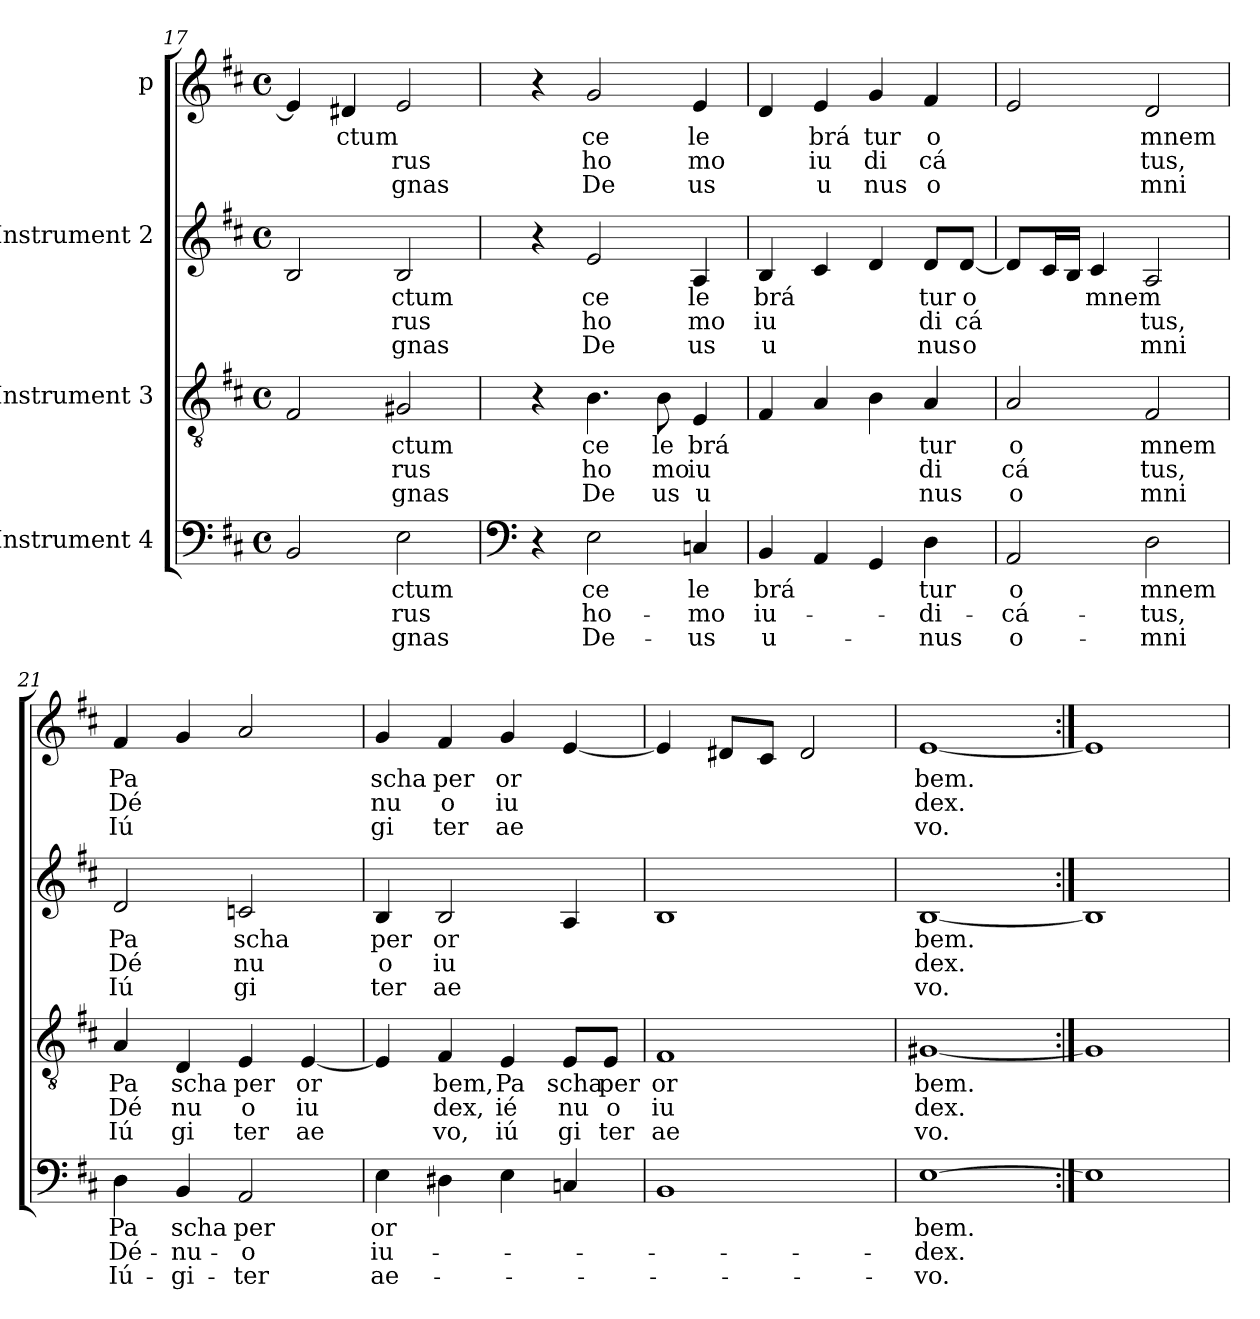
**kern	**text	**text	**text	**kern	**text	**text	**text	**kern	**text	**text	**text	**kern	**text	**text	**text
*part4	*part4	*part4	*part4	*part3	*part3	*part3	*part3	*part2	*part2	*part2	*part2	*part1	*part1	*part1	*part1
*staff4	*staff4	*staff4	*staff4	*staff3	*staff3	*staff3	*staff3	*staff2	*staff2	*staff2	*staff2	*staff1	*staff1	*staff1	*staff1
*I"Instrument 4	*	*	*	*I"Instrument 3	*	*	*	*I"Instrument 2	*	*	*	*I"p	*	*	*
*clefF4	*	*	*	*clefGv2	*	*	*	*clefG2	*	*	*	*clefG2	*	*	*
*k[f#c#]	*	*	*	*k[f#c#]	*	*	*	*k[f#c#]	*	*	*	*k[f#c#]	*	*	*
*D:	*	*	*	*D:	*	*	*	*D:	*	*	*	*D:	*	*	*
*M4/4	*	*	*	*M4/4	*	*	*	*M4/4	*	*	*	*M4/4	*	*	*
*met(c)	*	*	*	*met(c)	*	*	*	*met(c)	*	*	*	*met(c)	*	*	*
=17	=17	=17	=17	=17	=17	=17	=17	=17	=17	=17	=17	=17	=17	=17	=17
2BB/	.	.	.	2F#/	.	.	.	2B/	.	.	.	4e/]	.	.	.
!	!	!	!	!	!	!	!	!	!	!	!	!	!LO:LY:b	!	!
.	.	.	.	.	.	.	.	.	.	.	.	4d#X/	-ctum	.	.
!	!LO:LY:b:cj	!LO:LY:b:cj	!LO:LY:b:cj	!	!LO:LY:b:cj	!LO:LY:b:cj	!LO:LY:b:cj	!	!LO:LY:b:cj	!LO:LY:b:cj	!LO:LY:b:cj	!	!	!LO:LY:b:cj	!LO:LY:b:cj
2E\	ctum	rus	gnas	2G#X/	-ctum	rus	gnas	2B/	-ctum	rus	gnas	2e/	.	rus	gnas
!!LO:LB:g=z
=18	=18	=18	=18	=18	=18	=18	=18	=18	=18	=18	=18	=18	=18	=18	=18
*clefF4	*	*	*	*	*	*	*	*	*	*	*	*	*	*	*
4r	.	.	.	4r	.	.	.	4r	.	.	.	4r	.	.	.
!	!LO:LY:b:cj	!LO:LY:b:cj	!LO:LY:b:cj	!	!LO:LY:b:cj	!LO:LY:b:cj	!LO:LY:b:cj	!	!LO:LY:b:cj	!LO:LY:b:cj	!LO:LY:b:cj	!	!LO:LY:b:cj	!LO:LY:b:cj	!LO:LY:b:cj
2E\	ce	ho-	-De-	4.B\	ce	ho	De	2e/	ce	ho	De	2g/	ce	ho	De
!	!	!	!	!	!LO:LY:b:cj	!LO:LY:b:cj	!LO:LY:b:cj	!	!	!	!	!	!	!	!
.	.	.	.	8B\	le	mo	us	.	.	.	.	.	.	.	.
!	!LO:LY:b:cj	!LO:LY:b:cj	!LO:LY:b:cj	!	!LO:LY:b	!LO:LY:b:cj	!LO:LY:b:cj	!	!LO:LY:b:cj	!LO:LY:b:cj	!LO:LY:b:cj	!	!LO:LY:b:cj	!LO:LY:b	!LO:LY:b:cj
4Cn/	-le	mo	us	4E/	brá	iu	u	4A/	le	mo	us	4e/	le	mo	us
=19	=19	=19	=19	=19	=19	=19	=19	=19	=19	=19	=19	=19	=19	=19	=19
!	!LO:LY:b	!LO:LY:b:cj	!LO:LY:b:cj	!	!	!	!	!	!LO:LY:b	!LO:LY:b:cj	!LO:LY:b:cj	!	!	!	!
4BB/	brá	iu-	-u-	4F#/	.	.	.	4B/	brá	iu	u	4d/	.	.	.
!	!	!	!	!	!	!	!	!	!	!	!	!	!LO:LY:b:cj	!LO:LY:b:cj	!LO:LY:b:cj
4AA/	.	.	.	4A/	.	.	.	4c#/	.	.	.	4e/	brá	iu	u
!	!	!	!	!	!	!	!	!	!	!	!	!	!LO:LY:b:cj	!LO:LY:b:cj	!LO:LY:b:cj
4GG/	.	.	.	4B\	.	.	.	4d/	.	.	.	4g/	tur	di	nus
!	!LO:LY:b:cj	!LO:LY:b:cj	!LO:LY:b:cj	!	!LO:LY:b:cj	!LO:LY:b:cj	!LO:LY:b:cj	!	!LO:LY:b:cj	!LO:LY:b:cj	!LO:LY:b:cj	!	!LO:LY:b:cj	!LO:LY:b:cj	!LO:LY:b:cj
4D\	-tur	di-	-nus	4A/	tur	di	nus	8d/L	tur	di	nus	4f#/	o	cá	o
!	!	!	!	!	!	!	!	!	!LO:LY:b:cj	!LO:LY:b:cj	!LO:LY:b:cj	!	!	!	!
.	.	.	.	.	.	.	.	[<8d/J	o	cá	o	.	.	.	.
=20	=20	=20	=20	=20	=20	=20	=20	=20	=20	=20	=20	=20	=20	=20	=20
!	!LO:LY:b:cj	!LO:LY:b:cj	!LO:LY:b:cj	!	!LO:LY:b:cj	!LO:LY:b:cj	!LO:LY:b:cj	!	!	!	!	!	!	!	!
2AA/	o	cá-	-o-	2A/	o	cá	o	8d/L]	.	.	.	2e/	.	.	.
.	.	.	.	.	.	.	.	16c#/	.	.	.	.	.	.	.
.	.	.	.	.	.	.	.	16B/J	.	.	.	.	.	.	.
!	!	!	!	!	!	!	!	!	!LO:LY:b	!	!	!	!	!	!
.	.	.	.	.	.	.	.	4c#/	mnem	.	.	.	.	.	.
!	!LO:LY:b:cj	!LO:LY:b:cj	!LO:LY:b:cj	!	!LO:LY:b:cj	!LO:LY:b:cj	!LO:LY:b:cj	!	!	!LO:LY:b:cj	!LO:LY:b:cj	!	!LO:LY:b:cj	!LO:LY:b:cj	!LO:LY:b:cj
2D\	-mnem	tus,	mni	2F#/	mnem	tus,	mni	2A/	.	tus,	mni	2d/	mnem	tus,	mni
=21	=21	=21	=21	=21	=21	=21	=21	=21	=21	=21	=21	=21	=21	=21	=21
!	!LO:LY:b:cj	!LO:LY:b:cj	!LO:LY:b:cj	!	!LO:LY:b:cj	!LO:LY:b:cj	!LO:LY:b:cj	!	!LO:LY:b:cj	!LO:LY:b:cj	!LO:LY:b:cj	!	!LO:LY:b:cj	!LO:LY:b:cj	!LO:LY:b:cj
4D\	Pa	Dé-	-Iú-	4A/	Pa	Dé	Iú	2d/	Pa	Dé	Iú	4f#/	Pa	Dé	Iú
!	!LO:LY:b:cj	!LO:LY:b:cj	!LO:LY:b:cj	!	!LO:LY:b:cj	!LO:LY:b:cj	!LO:LY:b:cj	!	!	!	!	!	!	!	!
4BB/	-scha	nu-	-gi-	4D/	scha	nu	gi	.	.	.	.	4g/	.	.	.
!	!LO:LY:b:cj	!LO:LY:b:cj	!LO:LY:b:cj	!	!LO:LY:b:cj	!LO:LY:b:cj	!LO:LY:b:cj	!	!LO:LY:b:cj	!LO:LY:b:cj	!LO:LY:b:cj	!	!	!	!
2AA/	-per	o	ter	4E/	per	o	ter	2cn/	scha	nu	gi	2a/	.	.	.
!	!	!	!	!	!LO:LY:b:cj	!LO:LY:b:cj	!LO:LY:b:cj	!	!	!	!	!	!	!	!
.	.	.	.	[<4E/	or	iu	ae	.	.	.	.	.	.	.	.
=22	=22	=22	=22	=22	=22	=22	=22	=22	=22	=22	=22	=22	=22	=22	=22
!	!LO:LY:b:cj	!LO:LY:b:cj	!LO:LY:b:cj	!	!	!	!	!	!LO:LY:b:cj	!LO:LY:b:cj	!LO:LY:b:cj	!	!LO:LY:b:cj	!LO:LY:b:cj	!LO:LY:b:cj
4E\	or	iu-	-ae-	4E/]	.	.	.	4B/	per	o	ter	4g/	scha	nu	gi
!	!	!	!	!	!LO:LY:b:cj	!LO:LY:b:cj	!LO:LY:b:cj	!	!LO:LY:b:cj	!LO:LY:b:cj	!LO:LY:b:cj	!	!LO:LY:b:cj	!LO:LY:b:cj	!LO:LY:b:cj
4D#X\	.	.	.	4F#/	bem,	dex,	vo,	2B/	or	iu	ae	4f#/	per	o	ter
!	!	!	!	!	!LO:LY:b:cj	!LO:LY:b:cj	!LO:LY:b:cj	!	!	!	!	!	!LO:LY:b:cj	!LO:LY:b:cj	!LO:LY:b:cj
4E\	.	.	.	4E/	Pa	ié	iú	.	.	.	.	4g/	or	iu	ae
!	!	!	!	!	!LO:LY:b:cj	!LO:LY:b:cj	!LO:LY:b:cj	!	!	!	!	!	!	!	!
4Cn/	.	.	.	8E/L	scha	nu	gi	4A/	.	.	.	[<4e/	.	.	.
!	!	!	!	!	!LO:LY:b:cj	!LO:LY:b:cj	!LO:LY:b:cj	!	!	!	!	!	!	!	!
.	.	.	.	8E/J	per	o	ter	.	.	.	.	.	.	.	.
=23	=23	=23	=23	=23	=23	=23	=23	=23	=23	=23	=23	=23	=23	=23	=23
!	!	!	!	!	!LO:LY:b:cj	!LO:LY:b:cj	!LO:LY:b:cj	!	!	!	!	!	!	!	!
1BB	.	.	.	1F#	or	iu	ae	1B	.	.	.	4e/]	.	.	.
.	.	.	.	.	.	.	.	.	.	.	.	8d#X/L	.	.	.
.	.	.	.	.	.	.	.	.	.	.	.	8c#/J	.	.	.
.	.	.	.	.	.	.	.	.	.	.	.	2d#/	.	.	.
=24	=24	=24	=24	=24	=24	=24	=24	=24	=24	=24	=24	=24	=24	=24	=24
!	!LO:LY:b:cj	!LO:LY:b:cj	!LO:LY:b:cj	!	!LO:LY:b:cj	!LO:LY:b:cj	!LO:LY:b:cj	!	!LO:LY:b:cj	!LO:LY:b:cj	!LO:LY:b:cj	!	!LO:LY:b:cj	!LO:LY:b:cj	!LO:LY:b:cj
[1E	-bem.	dex.	vo.	[1G#X	bem.	dex.	vo.	[1B	bem.	dex.	vo.	[1e	bem.	dex.	vo.
=25:|!	=25:|!	=25:|!	=25:|!	=25:|!	=25:|!	=25:|!	=25:|!	=25:|!	=25:|!	=25:|!	=25:|!	=25:|!	=25:|!	=25:|!	=25:|!
1E]	.	.	.	1G#]	.	.	.	1B]	.	.	.	1e]	.	.	.
=	=	=	=	=	=	=	=	=	=	=	=	=	=	=	=
*-	*-	*-	*-	*-	*-	*-	*-	*-	*-	*-	*-	*-	*-	*-	*-
